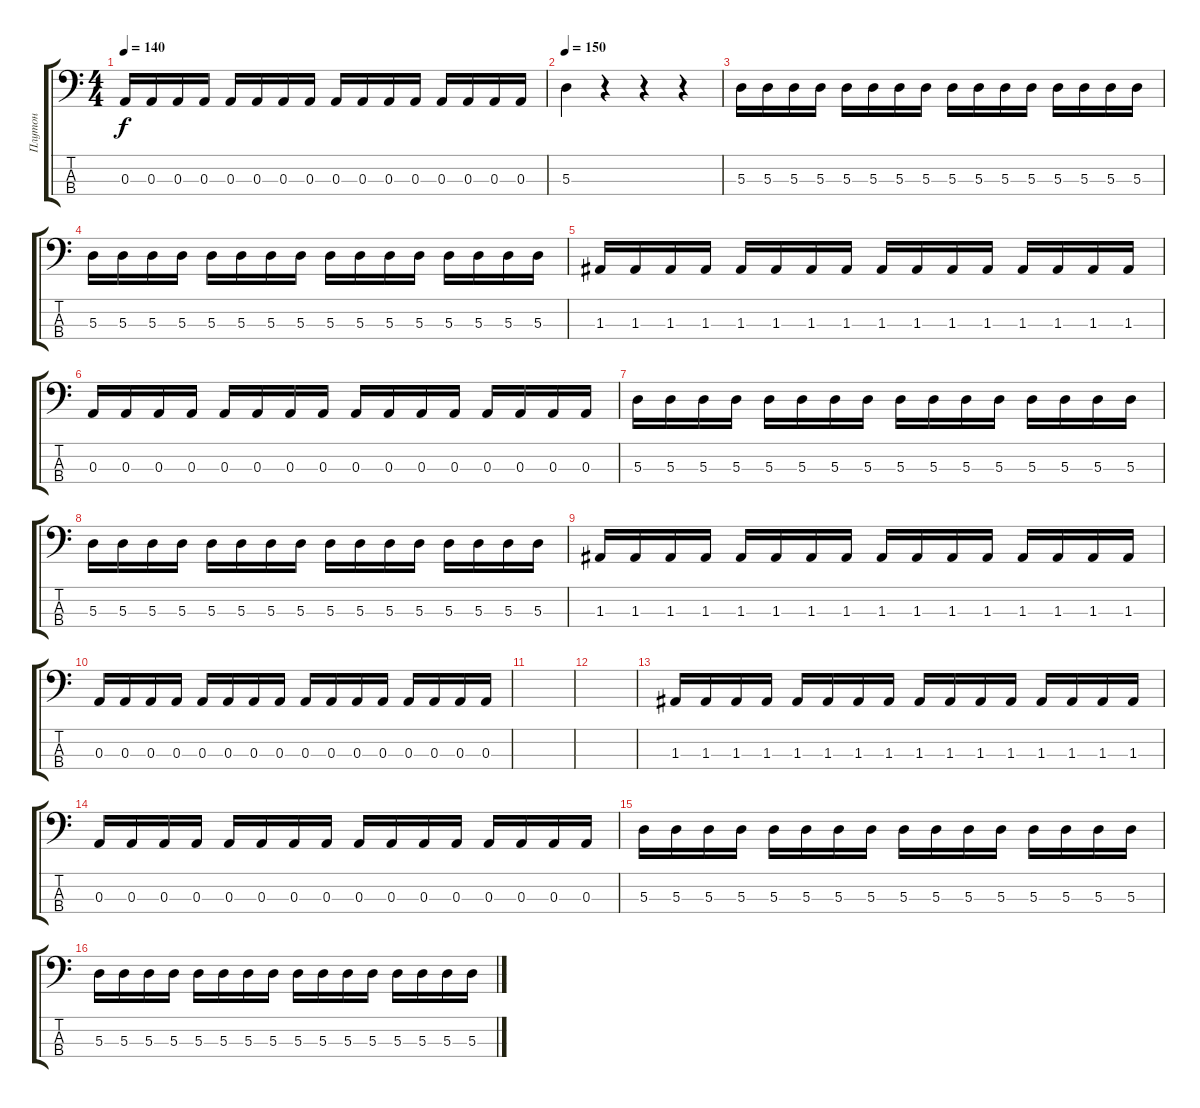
\track ("Плутон" "Плутон") {instrument electricbassfinger}
\staff {score tabs}
\tuning (G2 D2 A1 E1) {hide}
\ts (4 4)
\tempo 140
\clef f4
\ks c
0.3.16{dy f} 0.3.16 0.3.16 0.3.16 0.3.16 0.3.16 0.3.16 0.3.16 0.3.16 0.3.16 0.3.16 0.3.16 0.3.16 0.3.16 0.3.16 0.3.16 |
\tempo 150
5.3.4 r.4 r.4 r.4 |
5.3.16 5.3.16 5.3.16 5.3.16 5.3.16 5.3.16 5.3.16 5.3.16 5.3.16 5.3.16 5.3.16 5.3.16 5.3.16 5.3.16 5.3.16 5.3.16 |
5.3.16 5.3.16 5.3.16 5.3.16 5.3.16 5.3.16 5.3.16 5.3.16 5.3.16 5.3.16 5.3.16 5.3.16 5.3.16 5.3.16 5.3.16 5.3.16 |
1.3.16 1.3.16 1.3.16 1.3.16 1.3.16 1.3.16 1.3.16 1.3.16 1.3.16 1.3.16 1.3.16 1.3.16 1.3.16 1.3.16 1.3.16 1.3.16 |
0.3.16 0.3.16 0.3.16 0.3.16 0.3.16 0.3.16 0.3.16 0.3.16 0.3.16 0.3.16 0.3.16 0.3.16 0.3.16 0.3.16 0.3.16 0.3.16 |
5.3.16 5.3.16 5.3.16 5.3.16 5.3.16 5.3.16 5.3.16 5.3.16 5.3.16 5.3.16 5.3.16 5.3.16 5.3.16 5.3.16 5.3.16 5.3.16 |
5.3.16 5.3.16 5.3.16 5.3.16 5.3.16 5.3.16 5.3.16 5.3.16 5.3.16 5.3.16 5.3.16 5.3.16 5.3.16 5.3.16 5.3.16 5.3.16 |
1.3.16 1.3.16 1.3.16 1.3.16 1.3.16 1.3.16 1.3.16 1.3.16 1.3.16 1.3.16 1.3.16 1.3.16 1.3.16 1.3.16 1.3.16 1.3.16 |
0.3.16 0.3.16 0.3.16 0.3.16 0.3.16 0.3.16 0.3.16 0.3.16 0.3.16 0.3.16 0.3.16 0.3.16 0.3.16 0.3.16 0.3.16 0.3.16 |
|
|
1.3.16 1.3.16 1.3.16 1.3.16 1.3.16 1.3.16 1.3.16 1.3.16 1.3.16 1.3.16 1.3.16 1.3.16 1.3.16 1.3.16 1.3.16 1.3.16 |
0.3.16 0.3.16 0.3.16 0.3.16 0.3.16 0.3.16 0.3.16 0.3.16 0.3.16 0.3.16 0.3.16 0.3.16 0.3.16 0.3.16 0.3.16 0.3.16 |
5.3.16 5.3.16 5.3.16 5.3.16 5.3.16 5.3.16 5.3.16 5.3.16 5.3.16 5.3.16 5.3.16 5.3.16 5.3.16 5.3.16 5.3.16 5.3.16 |
5.3.16 5.3.16 5.3.16 5.3.16 5.3.16 5.3.16 5.3.16 5.3.16 5.3.16 5.3.16 5.3.16 5.3.16 5.3.16 5.3.16 5.3.16 5.3.16
